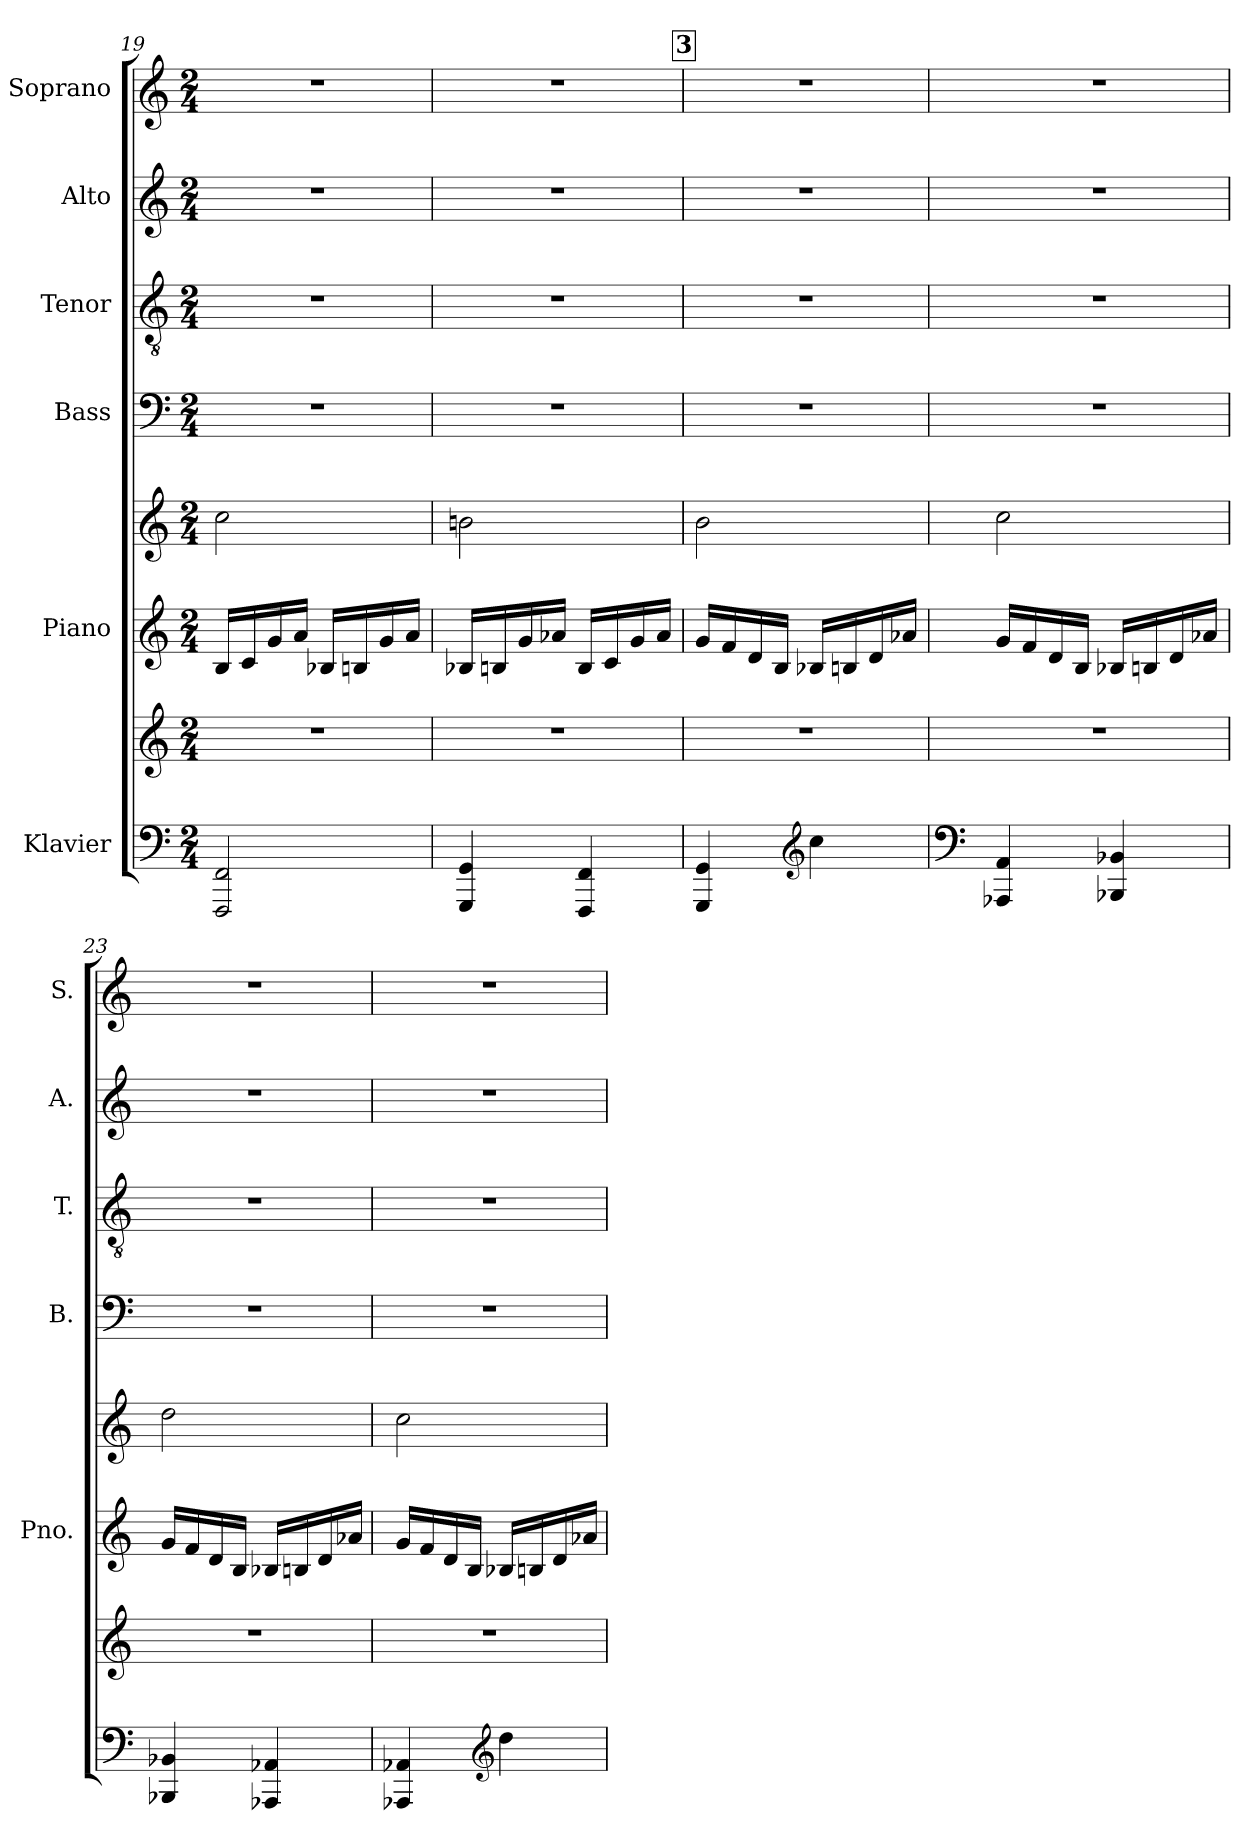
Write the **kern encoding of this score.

**kern	**kern	**kern	**kern	**kern	**kern	**kern	**kern
*part6	*part6	*part5	*part5	*part4	*part3	*part2	*part1
*staff8	*staff7	*staff6	*staff5	*staff4	*staff3	*staff2	*staff1
*I"Klavier	*	*I"Piano	*	*I"Bass	*I"Tenor	*I"Alto	*I"Soprano
*	*	*I'Pno.	*	*I'B.	*I'T.	*I'A.	*I'S.
*clefF4	*clefG2	*clefG2	*clefG2	*clefF4	*clefGv2	*clefG2	*clefG2
*k[]	*k[]	*k[]	*k[]	*k[]	*k[]	*k[]	*k[]
*M2/4	*M2/4	*M2/4	*M2/4	*M2/4	*M2/4	*M2/4	*M2/4
=19	=19	=19	=19	=19	=19	=19	=19
2FFF/ 2FF/	2r	16B/LL	2cc\	2r	2r	2r	2r
.	.	16c/	.	.	.	.	.
.	.	16g/	.	.	.	.	.
.	.	16a/JJ	.	.	.	.	.
.	.	16B-X/LL	.	.	.	.	.
.	.	16Bn/	.	.	.	.	.
.	.	16g/	.	.	.	.	.
.	.	16a/JJ	.	.	.	.	.
=20	=20	=20	=20	=20	=20	=20	=20
4GGG/ 4GG/	2r	16B-X/LL	2bn\	2r	2r	2r	2r
.	.	16Bn/	.	.	.	.	.
.	.	16g/	.	.	.	.	.
.	.	16a-X/JJ	.	.	.	.	.
4FFF/ 4FF/	.	16B/LL	.	.	.	.	.
.	.	16c/	.	.	.	.	.
.	.	16g/	.	.	.	.	.
.	.	16a-/JJ	.	.	.	.	.
!!LO:REH:place=s1:a:B:fs=14:t=3
=21	=21	=21	=21	=21	=21	=21	=21
4GGG/ 4GG/	2r	16g/LL	2b\	2r	2r	2r	2r
.	.	16f/	.	.	.	.	.
.	.	16d/	.	.	.	.	.
.	.	16B/JJ	.	.	.	.	.
*clefG2	*	*	*	*	*	*	*
4cc\	.	16B-X/LL	.	.	.	.	.
.	.	16Bn/	.	.	.	.	.
.	.	16d/	.	.	.	.	.
.	.	16a-X/JJ	.	.	.	.	.
=22	=22	=22	=22	=22	=22	=22	=22
*clefF4	*	*	*	*	*	*	*
4AAA-X/ 4AA/	2r	16g/LL	2cc\	2r	2r	2r	2r
.	.	16f/	.	.	.	.	.
.	.	16d/	.	.	.	.	.
.	.	16B/JJ	.	.	.	.	.
4BBB-X/ 4BB-X/	.	16B-X/LL	.	.	.	.	.
.	.	16Bn/	.	.	.	.	.
.	.	16d/	.	.	.	.	.
.	.	16a-X/JJ	.	.	.	.	.
=23	=23	=23	=23	=23	=23	=23	=23
4BBB-X/ 4BB-X/	2r	16g/LL	2dd\	2r	2r	2r	2r
.	.	16f/	.	.	.	.	.
.	.	16d/	.	.	.	.	.
.	.	16B/JJ	.	.	.	.	.
4AAA-X/ 4AA-X/	.	16B-X/LL	.	.	.	.	.
.	.	16Bn/	.	.	.	.	.
.	.	16d/	.	.	.	.	.
.	.	16a-X/JJ	.	.	.	.	.
=24	=24	=24	=24	=24	=24	=24	=24
4AAA-X/ 4AA-X/	2r	16g/LL	2cc\	2r	2r	2r	2r
.	.	16f/	.	.	.	.	.
.	.	16d/	.	.	.	.	.
.	.	16B/JJ	.	.	.	.	.
*clefG2	*	*	*	*	*	*	*
4dd\	.	16B-X/LL	.	.	.	.	.
.	.	16Bn/	.	.	.	.	.
.	.	16d/	.	.	.	.	.
.	.	16a-X/JJ	.	.	.	.	.
=	=	=	=	=	=	=	=
*-	*-	*-	*-	*-	*-	*-	*-
